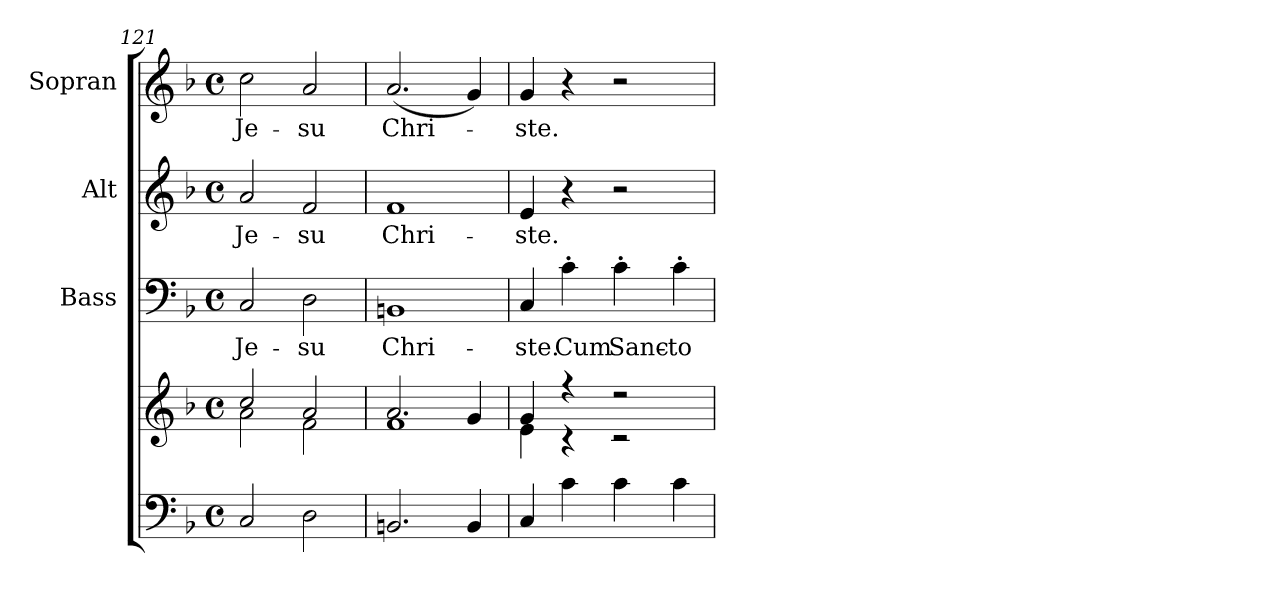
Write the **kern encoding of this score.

**kern	**kern	**kern	**text	**kern	**text	**kern	**text
*part4	*part4	*part3	*part3	*part2	*part2	*part1	*part1
*staff5	*staff4	*staff3	*staff3	*staff2	*staff2	*staff1	*staff1
*	*	*I"Bass	*	*I"Alt	*	*I"Sopran	*
*	*	*I'B.	*	*I'A.	*	*I'S.	*
*clefF4	*clefG2	*clefF4	*	*clefG2	*	*clefG2	*
*k[b-]	*k[b-]	*k[b-]	*	*k[b-]	*	*k[b-]	*
*F:	*F:	*F:	*	*F:	*	*F:	*
*M4/4	*M4/4	*M4/4	*	*M4/4	*	*M4/4	*
*met(c)	*met(c)	*met(c)	*	*met(c)	*	*met(c)	*
=121	=121	=121	=121	=121	=121	=121	=121
*	*^	*	*	*	*	*	*
!	!	!	!	!LO:LY:b	!	!LO:LY:b	!	!LO:LY:b
2C/	2cc/	2a\	2C/	Je-	2a/	Je-	2cc\	Je-
!	!	!	!	!LO:LY:b	!	!LO:LY:b	!	!LO:LY:b
2D\	2a/	2f\	2D\	-su	2f/	-su	2a/	-su
=122	=122	=122	=122	=122	=122	=122	=122	=122
!	!	!	!	!LO:LY:b	!	!LO:LY:b	!	!LO:LY:b
2.BBn/	2.a/	1f	1BBn	Chri-	1f	Chri-	(<2.a/	Chri-
4BB/	4g/	.	.	.	.	.	4g/)	.
!!LO:PB:g=z
=123	=123	=123	=123	=123	=123	=123	=123	=123
!	!	!	!	!LO:LY:b	!	!LO:LY:b	!	!LO:LY:b
4C/	4g/	4e\	4C/	-ste.	4e/	-ste.	4g/	-ste.
!	!	!	!	!LO:LY:b	!	!	!	!
4c\	4r	4r	4c'>\	Cum	4r	.	4r	.
!	!	!	!	!LO:LY:b	!	!	!	!
4c\	2r	2r	4c'>\	Sanc-	2r	.	2r	.
!	!	!	!	!LO:LY:b	!	!	!	!
4c\	.	.	4c'>\	-to	.	.	.	.
*	*v	*v	*	*	*	*	*	*
=	=	=	=	=	=	=	=
*-	*-	*-	*-	*-	*-	*-	*-
